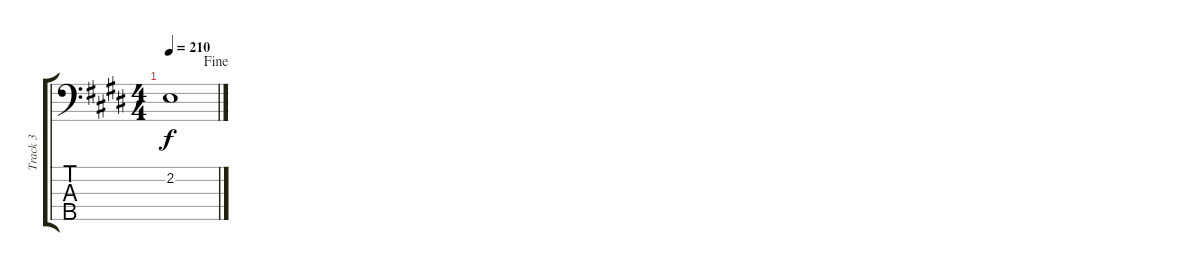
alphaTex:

\track ("Track 3" "Track 3") {instrument electricbassfinger}
\staff {score tabs}
\tuning (G2 D2 A1 E1 B0) {hide}
\ts (4 4)
\jump fine
\tempo 210
\clef f4
\ks e
2.2{t}.1{dy f}
